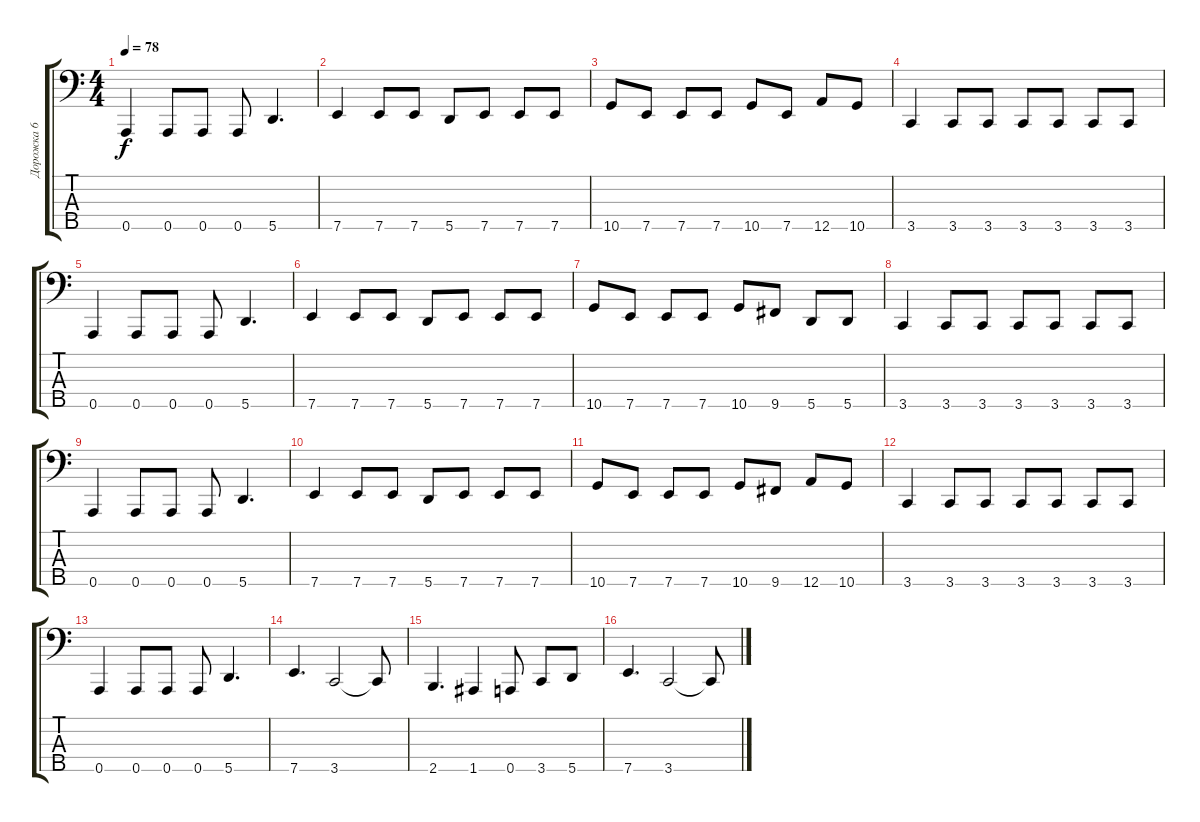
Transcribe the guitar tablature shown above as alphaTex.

\track ("Дорожка 6" "Дорожка 6") {instrument electricbasspick}
\staff {score tabs}
\tuning (F2 C2 G1 D1 A0) {hide}
\ts (4 4)
\tempo 78
\clef f4
\ks c
0.5.4{dy f} 0.5.8 0.5.8 0.5.8 5.5.4{d} |
7.5.4 7.5.8 7.5.8 5.5.8 7.5.8 7.5.8 7.5.8 |
10.5.8 7.5.8 7.5.8 7.5.8 10.5.8 7.5.8 12.5.8 10.5.8 |
3.5.4 3.5.8 3.5.8 3.5.8 3.5.8 3.5.8 3.5.8 |
0.5.4 0.5.8 0.5.8 0.5.8 5.5.4{d} |
7.5.4 7.5.8 7.5.8 5.5.8 7.5.8 7.5.8 7.5.8 |
10.5.8 7.5.8 7.5.8 7.5.8 10.5.8 9.5.8 5.5.8 5.5.8 |
3.5.4 3.5.8 3.5.8 3.5.8 3.5.8 3.5.8 3.5.8 |
0.5.4 0.5.8 0.5.8 0.5.8 5.5.4{d} |
7.5.4 7.5.8 7.5.8 5.5.8 7.5.8 7.5.8 7.5.8 |
10.5.8 7.5.8 7.5.8 7.5.8 10.5.8 9.5.8 12.5.8 10.5.8 |
3.5.4 3.5.8 3.5.8 3.5.8 3.5.8 3.5.8 3.5.8 |
0.5.4 0.5.8 0.5.8 0.5.8 5.5.4{d} |
7.5.4{d} 3.5.2 3.5{t}.8 |
2.5.4{d} 1.5.4 0.5.8 3.5.8 5.5.8 |
7.5.4{d} 3.5.2 3.5{t}.8
